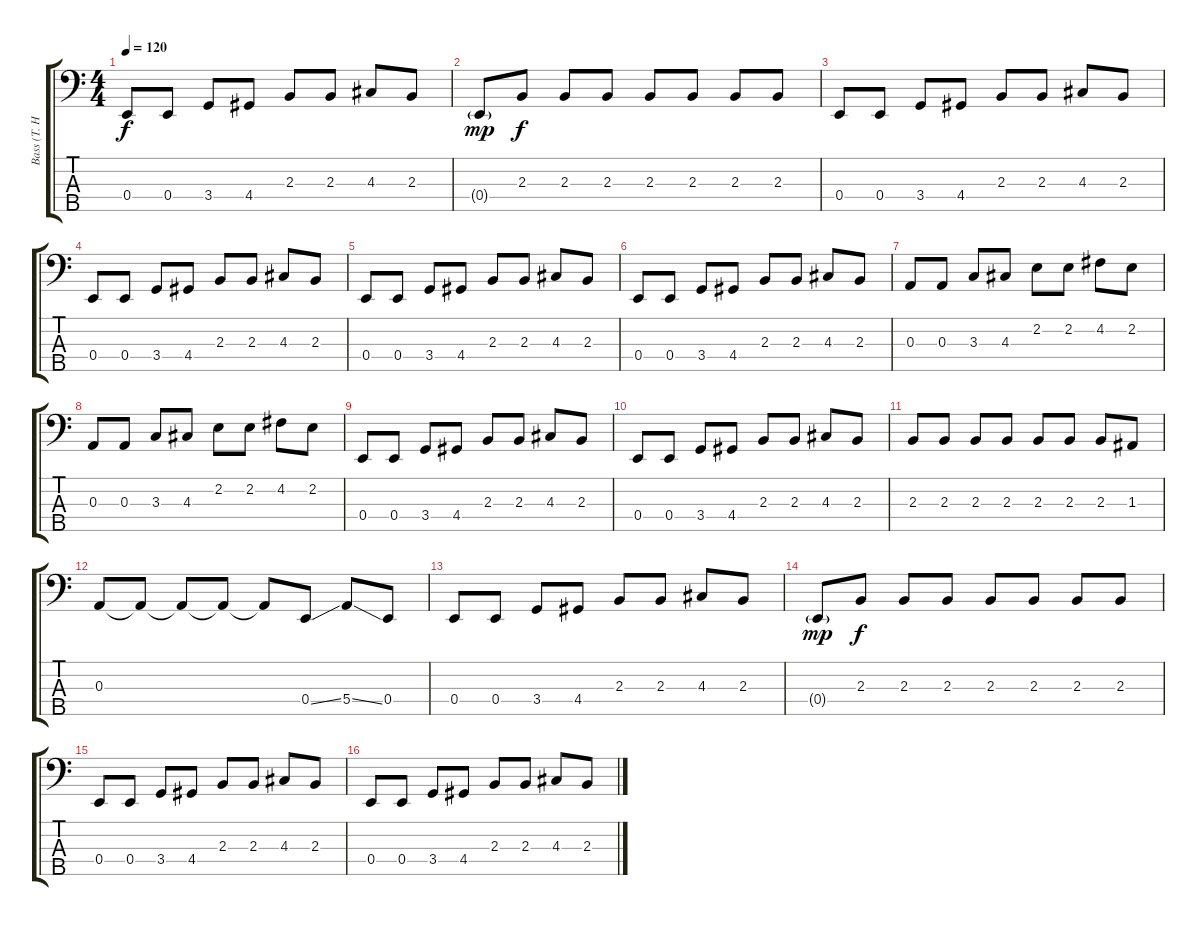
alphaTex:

\track ("Bass (T. Hamilton)" "Bass (T. H") {instrument electricbassfinger}
\staff {score tabs}
\tuning (G2 D2 A1 E1 B0) {hide}
\ts (4 4)
\tempo 120
\clef f4
\ks c
0.4.8{dy f} 0.4.8 3.4.8 4.4.8 2.3.8 2.3.8 4.3.8 2.3.8 |
0.4{g}.8{dy mp} 2.3.8{dy f} 2.3.8 2.3.8 2.3.8 2.3.8 2.3.8 2.3.8 |
0.4.8 0.4.8 3.4.8 4.4.8 2.3.8 2.3.8 4.3.8 2.3.8 |
0.4.8 0.4.8 3.4.8 4.4.8 2.3.8 2.3.8 4.3.8 2.3.8 |
0.4.8 0.4.8 3.4.8 4.4.8 2.3.8 2.3.8 4.3.8 2.3.8 |
0.4.8 0.4.8 3.4.8 4.4.8 2.3.8 2.3.8 4.3.8 2.3.8 |
0.3.8 0.3.8 3.3.8 4.3.8 2.2.8 2.2.8 4.2.8 2.2.8 |
0.3.8 0.3.8 3.3.8 4.3.8 2.2.8 2.2.8 4.2.8 2.2.8 |
0.4.8 0.4.8 3.4.8 4.4.8 2.3.8 2.3.8 4.3.8 2.3.8 |
0.4.8 0.4.8 3.4.8 4.4.8 2.3.8 2.3.8 4.3.8 2.3.8 |
2.3.8 2.3.8 2.3.8 2.3.8 2.3.8 2.3.8 2.3.8 1.3.8 |
0.3.8 0.3{t}.8 0.3{t}.8 0.3{t}.8 0.3{t}.8 0.4{ss}.8 5.4{ss}.8 0.4.8 |
0.4.8 0.4.8 3.4.8 4.4.8 2.3.8 2.3.8 4.3.8 2.3.8 |
0.4{g}.8{dy mp} 2.3.8{dy f} 2.3.8 2.3.8 2.3.8 2.3.8 2.3.8 2.3.8 |
0.4.8 0.4.8 3.4.8 4.4.8 2.3.8 2.3.8 4.3.8 2.3.8 |
0.4.8 0.4.8 3.4.8 4.4.8 2.3.8 2.3.8 4.3.8 2.3.8
